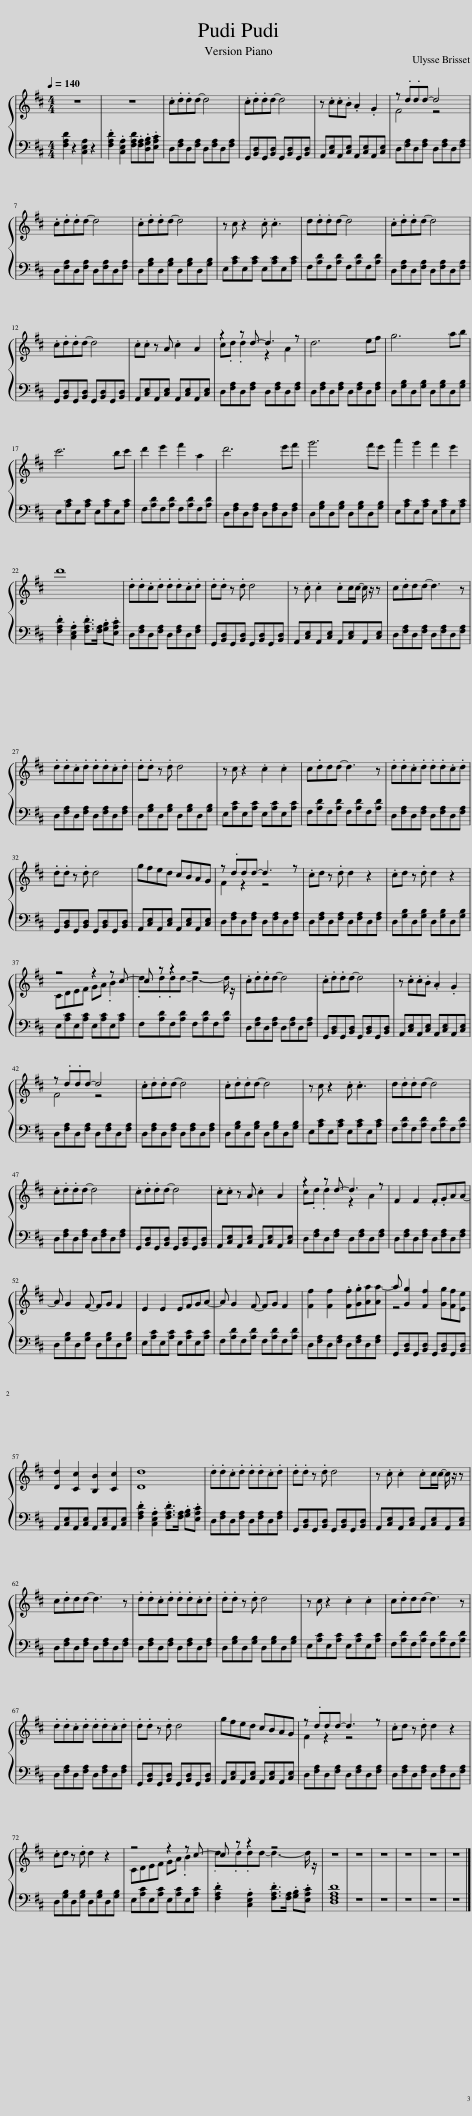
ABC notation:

X:1
%%score { ( 1 3 ) | 2 }
L:1/8
Q:1/4=140
M:4/4
I:linebreak $
K:D
V:1 treble
V:3 treble
V:2 bass
V:1
 z8 | z8 | .c.d.dd- d4 | .c.d.dd- d4 | z .c.c.B .A2 .G2 | %5
 z .d.dd- d4 |$ .c.d.dd- d4 | .c.d.dd- d4 | z c z2 .c .c3 | d.d.dd- d4 | %10
 .c.d.dd- d4 |$ .c.d.dd- d4 | .c.c z A .c2 A2 | z2 z d- d3 z | d6 ef | %15
 g6 ab |$ c'6 bc' | d'2 e'2 f'2 a2 | d'6 e'f' | g'6 f'e' | %20
 a'2 g'2 f'2 e'2 |$ d'8 | .d.d.c.d .d.d.c.d | .d.d z .d d4 | z .c .c2 .cc/c/- c/ z/ z | %25
 c.ddd- d3 z |$ .d.d.c.d .d.d.c.d | .d.d z .d d4 | z c z2 .c2 .c2 | c.ddd- d3 z | %30
 .d.d.c.d .d.d.c.d |$ .d.d z .d d4 | gfed cBAG | z .ddd- d3 z | .cd z .d d2 z2 | %35
 .cd z .d d2 z2 |$ z4 z2 z c- | c z z2 z4 | .c.d.dd- d4 | .c.d.dd- d4 | %40
 z .c.c.B .A2 .G2 |$ z .d.dd- d4 | .c.d.dd- d4 | .c.d.dd- d4 | z c z2 .c .c3 | %45
 d.d.dd- d4 |$ .c.d.dd- d4 | .c.d.dd- d4 | .c.c z A .c2 A2 | z2 z d- d3 z | %50
 F2 F2 .F.GAA- |$ A G2 F- FG F2 | E2 E2 EFGA- | A G2 F- FG F2 | [Ff]2 [Ff]2 .[Ff].[Gg][Aa][Aa-] | %55
 a [Gg]2 [Ff]2 [Gg][Ff][Ee] |$ [Dd]2 [Cc]2 [B,B]2 [Cc]2 | [Dd]8 | .d.d.c.d .d.d.c.d | .d.d z .d d4 | %60
 z .c .c2 .cc/c/- c/ z/ z |$ c.ddd- d3 z | .d.d.c.d .d.d.c.d | .d.d z .d d4 | z c z2 .c2 .c2 | %65
 c.ddd- d3 z |$ .d.d.c.d .d.d.c.d | .d.d z .d d4 | gfed cBAG | z .ddd- d3 z | %70
 .cd z .d d2 z2 |$ .cd z .d d2 z2 | z4 z2 z c- | c z z2 z4 | z8 | %75
 z8 | z8 | z8 | z8 | z8 |] %80
V:2
 [F,A,D]2 z2 [C,E,A,]2 z2 | .[F,A,D]2 .[C,E,A,]2 [F,A,D].[F,A,].[D,G,B,].[E,A,C] | D,[F,A,]D,[F,A,] D,[F,A,]D,[F,A,] | G,,[B,,D,]G,,[B,,D,] G,,[B,,D,]G,,[B,,D,] | A,,[C,E,]A,,[C,E,] A,,[C,E,]A,,[C,E,] | %5
 D,[F,A,]D,[F,A,] D,[F,A,]D,[F,A,] |$ D,[F,A,]D,[F,A,] D,[F,A,]D,[F,A,] | D,[G,B,]D,[G,B,] D,[G,B,]D,[G,B,] | E,[A,C]E,[A,C] E,[A,C]E,[A,C] | F,[A,D]F,[A,D] F,[A,D]F,[A,D] | %10
 D,[F,A,]D,[F,A,] D,[F,A,]D,[F,A,] |$ G,,[B,,D,]G,,[B,,D,] G,,[B,,D,]G,,[B,,D,] | A,,[C,E,]A,,[C,E,] A,,[C,E,]A,,[C,E,] | D,[F,A,]D,[F,A,] D,[F,A,]D,[F,A,] | D,[F,A,]D,[F,A,] D,[F,A,]D,[F,A,] | %15
 D,[G,B,]D,[G,B,] D,[G,B,]D,[G,B,] |$ E,[A,C]E,[A,C] E,[A,C]E,[A,C] | F,[A,D]F,[A,D] F,[A,D]F,[A,D] | D,[F,A,]D,[F,A,] D,[F,A,]D,[F,A,] | D,[G,B,]D,[G,B,] D,[G,B,]D,[G,B,] | %20
 E,[A,C]E,[A,C] E,[A,C]E,[A,C] |$ .[F,A,D]2 .[C,E,A,]2 .[F,A,D]>[F,A,] .[G,B,].[E,A,C] | D,[F,A,]D,[F,A,] D,[F,A,]D,[F,A,] | G,,[B,,D,]G,,[B,,D,] G,,[B,,D,]G,,[B,,D,] | A,,[C,E,]A,,[C,E,] A,,[C,E,]A,,[C,E,] | %25
 D,[F,A,]D,[F,A,] D,[F,A,]D,[F,A,] |$ D,[F,A,]D,[F,A,] D,[F,A,]D,[F,A,] | D,[G,B,]D,[G,B,] D,[G,B,]D,[G,B,] | E,[A,C]E,[A,C] E,[A,C]E,[A,C] | F,[A,D]F,[A,D] F,[A,D]F,[A,D] | %30
 D,[F,A,]D,[F,A,] D,[F,A,]D,[F,A,] |$ G,,[B,,D,]G,,[B,,D,] G,,[B,,D,]G,,[B,,D,] | A,,[C,E,]A,,[C,E,] A,,[C,E,]A,,[C,E,] | D,[F,A,]D,[F,A,] D,[F,A,]D,[F,A,] | D,[F,A,]D,[F,A,] D,[F,A,]D,[F,A,] | %35
 D,[G,B,]D,[G,B,] D,[G,B,]D,[G,B,] |$ E,[A,C]E,[A,C] E,[A,C]E,[A,C] | F,[A,D]F,[A,D] F,[A,D]F,[A,D] | D,[F,A,]D,[F,A,] D,[F,A,]D,[F,A,] | G,,[B,,D,]G,,[B,,D,] G,,[B,,D,]G,,[B,,D,] | %40
 A,,[C,E,]A,,[C,E,] A,,[C,E,]A,,[C,E,] |$ D,[F,A,]D,[F,A,] D,[F,A,]D,[F,A,] | D,[F,A,]D,[F,A,] D,[F,A,]D,[F,A,] | D,[G,B,]D,[G,B,] D,[G,B,]D,[G,B,] | E,[A,C]E,[A,C] E,[A,C]E,[A,C] | %45
 F,[A,D]F,[A,D] F,[A,D]F,[A,D] |$ D,[F,A,]D,[F,A,] D,[F,A,]D,[F,A,] | G,,[B,,D,]G,,[B,,D,] G,,[B,,D,]G,,[B,,D,] | A,,[C,E,]A,,[C,E,] A,,[C,E,]A,,[C,E,] | D,[F,A,]D,[F,A,] D,[F,A,]D,[F,A,] | %50
 D,[F,A,]D,[F,A,] D,[F,A,]D,[F,A,] |$ D,[G,B,]D,[G,B,] D,[G,B,]D,[G,B,] | E,[A,C]E,[A,C] E,[A,C]E,[A,C] | F,[A,D]F,[A,D] F,[A,D]F,[A,D] | D,[F,A,]D,[F,A,] D,[F,A,]D,[F,A,] | %55
 G,,[B,,D,]G,,[B,,D,] G,,[B,,D,]G,,[B,,D,] |$ A,,[C,E,]A,,[C,E,] A,,[C,E,]A,,[C,E,] | .[F,A,D]2 .[C,E,A,]2 .[F,A,D]>[F,A,] .[G,B,].[E,A,C] | D,[F,A,]D,[F,A,] D,[F,A,]D,[F,A,] | G,,[B,,D,]G,,[B,,D,] G,,[B,,D,]G,,[B,,D,] | %60
 A,,[C,E,]A,,[C,E,] A,,[C,E,]A,,[C,E,] |$ D,[F,A,]D,[F,A,] D,[F,A,]D,[F,A,] | D,[F,A,]D,[F,A,] D,[F,A,]D,[F,A,] | D,[G,B,]D,[G,B,] D,[G,B,]D,[G,B,] | E,[A,C]E,[A,C] E,[A,C]E,[A,C] | %65
 F,[A,D]F,[A,D] F,[A,D]F,[A,D] |$ D,[F,A,]D,[F,A,] D,[F,A,]D,[F,A,] | G,,[B,,D,]G,,[B,,D,] G,,[B,,D,]G,,[B,,D,] | A,,[C,E,]A,,[C,E,] A,,[C,E,]A,,[C,E,] | D,[F,A,]D,[F,A,] D,[F,A,]D,[F,A,] | %70
 D,[F,A,]D,[F,A,] D,[F,A,]D,[F,A,] |$ D,[G,B,]D,[G,B,] D,[G,B,]D,[G,B,] | E,[A,C]E,[A,C] E,[A,C]E,[A,C] | .[F,A,D]2 .[C,E,A,]2 .[F,A,D]>[F,A,] .[G,B,].[E,A,C] | [D,F,A,D]8 | %75
 z8 | z8 | z8 | z8 | z8 |] %80
V:3
 x8 | x8 | x8 | x8 | x8 | %5
 F4 z4 |$ x8 | x8 | x8 | x8 | %10
 x8 |$ x8 | x8 | c.d .d2 z2 A2 | x8 | %15
 x8 |$ x8 | x8 | x8 | x8 | %20
 x8 |$ x8 | x8 | x8 | x8 | %25
 x8 |$ x8 | x8 | x8 | x8 | %30
 x8 |$ x8 | x8 | F2 z2 z4 | x8 | %35
 x8 |$ CDEF GA .B2 | .d.d.dd- d3- d/ z/ | x8 | x8 | %40
 x8 |$ F4 z4 | x8 | x8 | x8 | %45
 x8 |$ x8 | x8 | x8 | c.d .d2 z2 A2 | %50
 x8 |$ x8 | x8 | x8 | x8 | %55
 z4 x4 |$ x8 | x8 | x8 | x8 | %60
 x8 |$ x8 | x8 | x8 | x8 | %65
 x8 |$ x8 | x8 | x8 | F2 z2 z4 | %70
 x8 |$ x8 | CDEF GA .B2 | .d.d.dd- d3- d/ z/ | x8 | %75
 x8 | x8 | x8 | x8 | x8 |] %80
